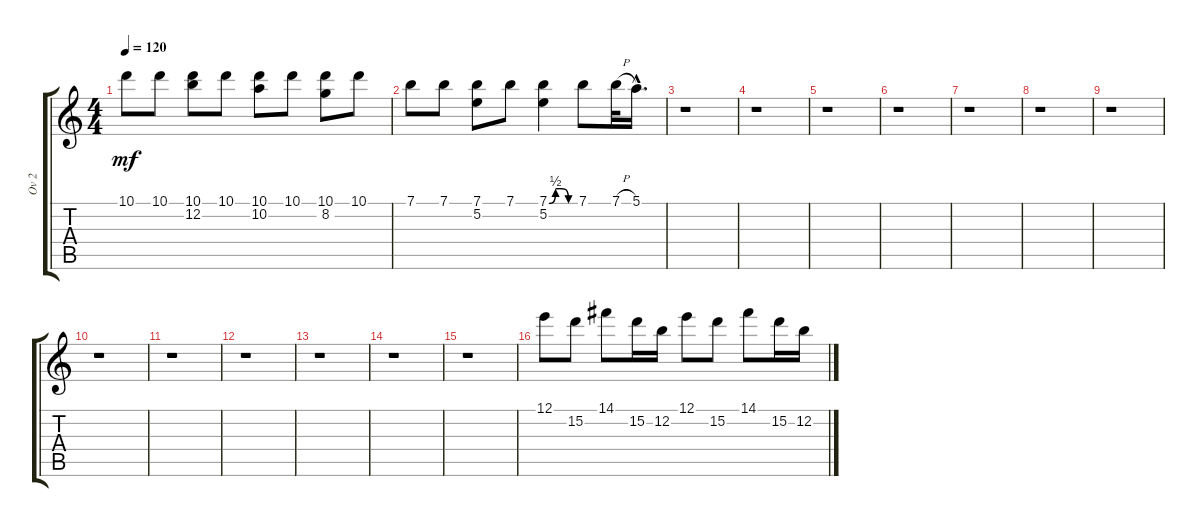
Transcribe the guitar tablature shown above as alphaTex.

\track ("Ov 2" "Ov 2") {instrument overdrivenguitar}
\staff {score tabs}
\tuning (E4 B3 G3 D3 A2 E2) {hide}
\ts (4 4)
\tempo 120
\clef g2
\ks c
10.1.8{dy mf volume 13} 10.1.8 (10.1 12.2).8 10.1.8 (10.1 10.2).8 10.1.8 (10.1 8.2).8 10.1.8{volume 3} |
7.1.8{volume 13} 7.1.8 (7.1 5.2).8 7.1.8 (7.1{be (custom 0 0 15 2 30 2 45 0 60 0)} 5.2).4 7.1.8 7.1{h}.32 5.1{hac}.16{d} |
r.1 |
r.1 |
r.1 |
r.1 |
r.1 |
r.1 |
r.1 |
r.1 |
r.1 |
r.1 |
r.1 |
r.1 |
r.1 |
12.1.8{volume 14} 15.2.8 14.1.8 15.2.16 12.2.16 12.1.8 15.2.8 14.1.8 15.2.16 12.2.16
